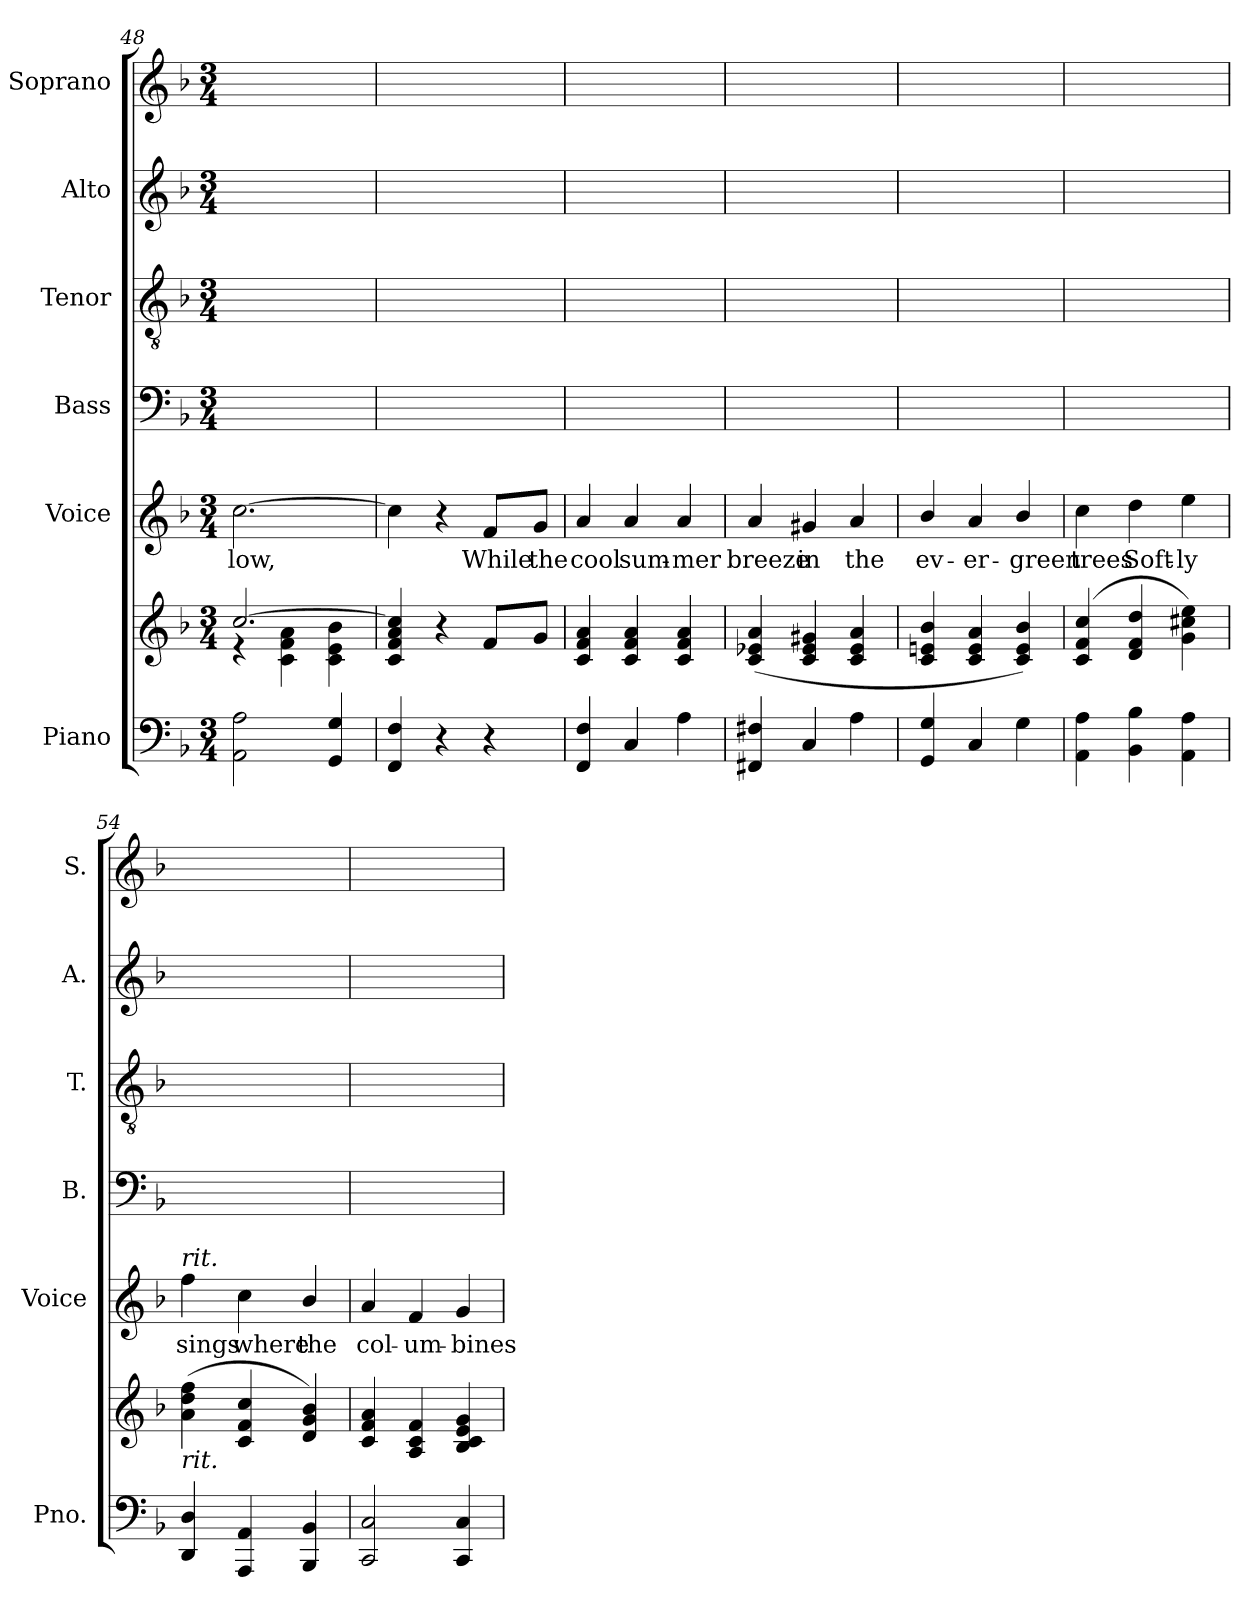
**kern	**kern	**kern	**text	**kern	**kern	**kern	**kern
*part6	*part6	*part5	*part5	*part4	*part3	*part2	*part1
*staff7	*staff6	*staff5	*staff5	*staff4	*staff3	*staff2	*staff1
*I"Piano	*	*I"Voice	*	*I"Bass	*I"Tenor	*I"Alto	*I"Soprano
*I'Pno.	*	*I'Voice	*	*I'B.	*I'T.	*I'A.	*I'S.
!!LO:LB:g=z
*clefF4	*clefG2	*clefG2	*	*clefF4	*clefGv2	*clefG2	*clefG2
*	*	*	*	*	*ITrd7c12	*	*
*k[b-]	*k[b-]	*k[b-]	*	*k[b-]	*k[b-]	*k[b-]	*k[b-]
*F:	*F:	*F:	*	*F:	*F:	*F:	*F:
*M3/4	*M3/4	*M3/4	*	*M3/4	*M3/4	*M3/4	*M3/4
=48	=48	=48	=48	=48	=48	=48	=48
*	*^	*	*	*	*	*	*
!	!	!	!	!LO:LY:b:color=#000000	!LO:N:vis=1	!LO:N:vis=1	!LO:N:vis=1	!LO:N:vis=1
2AAi\ 2Ai	[2.cci/	4r	[2.cci\	-low,	2.ryy	2.ryy	2.ryy	2.ryy
.	.	4ci\ 4fi 4ai	.	.	.	.	.	.
4GGi/ 4Gi	.	4ci\ 4ei 4b-i	.	.	.	.	.	.
=49	=49	=49	=49	=49	=49	=49	=49	=49
!	!	!	!	!	!LO:N:vis=1	!LO:N:vis=1	!LO:N:vis=1	!LO:N:vis=1
*	*v	*v	*	*	*	*	*	*
4FFi/ 4Fi	4ci/ 4fi 4ai 4cci]	4cci\]	.	2.ryy	2.ryy	2.ryy	2.ryy
4r	4r	4r	.	.	.	.	.
!	!	!	!LO:LY:b:color=#000000	!	!	!	!
4r	8fi/L	8fi/L	While	.	.	.	.
!	!	!	!LO:LY:b:color=#000000	!	!	!	!
.	8gi/J	8gi/J	the	.	.	.	.
=50	=50	=50	=50	=50	=50	=50	=50
!	!	!	!LO:LY:b:color=#000000	!LO:N:vis=1	!LO:N:vis=1	!LO:N:vis=1	!LO:N:vis=1
4FFi/ 4Fi	4ci/ 4fi 4ai	4ai/	cool	2.ryy	2.ryy	2.ryy	2.ryy
!	!	!	!LO:LY:b:color=#000000	!	!	!	!
4Ci/	4ci/ 4fi 4ai	4ai/	sum-	.	.	.	.
!	!	!	!LO:LY:b:color=#000000	!	!	!	!
4Ai\	4ci/ 4fi 4ai	4ai/	-mer	.	.	.	.
=51	=51	=51	=51	=51	=51	=51	=51
!	!	!	!LO:LY:b:color=#000000	!LO:N:vis=1	!LO:N:vis=1	!LO:N:vis=1	!LO:N:vis=1
4FF#Xi/ 4F#Xi	(4ci/ 4e-Xi 4ai	4ai/	breeze	2.ryy	2.ryy	2.ryy	2.ryy
!	!	!	!LO:LY:b:color=#000000	!	!	!	!
4Ci/	4ci/ 4e-i 4g#Xi	4g#Xi/	in	.	.	.	.
!	!	!	!LO:LY:b:color=#000000	!	!	!	!
4Ai\	4ci/ 4e-i 4ai	4ai/	the	.	.	.	.
=52	=52	=52	=52	=52	=52	=52	=52
!	!	!	!LO:LY:b:color=#000000	!LO:N:vis=1	!LO:N:vis=1	!LO:N:vis=1	!LO:N:vis=1
4GGi/ 4Gi	4ci/ 4eni 4b-i	4b-i/	ev-	2.ryy	2.ryy	2.ryy	2.ryy
!	!	!	!LO:LY:b:color=#000000	!	!	!	!
4Ci/	4ci/ 4ei 4ai	4ai/	-er-	.	.	.	.
!	!	!	!LO:LY:b:color=#000000	!	!	!	!
4Gi\	4ci/ 4ei 4b-i)	4b-i/	-green	.	.	.	.
!!LO:PB:g=z
=53	=53	=53	=53	=53	=53	=53	=53
!	!	!	!LO:LY:b:color=#000000	!LO:N:vis=1	!LO:N:vis=1	!LO:N:vis=1	!LO:N:vis=1
4AAi\ 4Ai	(4ci/ 4fi 4cci	4cci\	trees	2.ryy	2.ryy	2.ryy	2.ryy
!	!	!	!LO:LY:b:color=#000000	!	!	!	!
4BB-i\ 4B-i	4di/ 4fi 4ddi	4ddi\	Soft-	.	.	.	.
!	!	!	!LO:LY:b:color=#000000	!	!	!	!
4AAi\ 4Ai	4gi\ 4cc#Xi 4eei)	4eei\	-ly	.	.	.	.
=54	=54	=54	=54	=54	=54	=54	=54
!	!	!LO:TX:a:i:t=rit.	!	!	!	!	!
!	!LO:TX:b:i:t=rit.	!	!	!	!	!	!
!	!	!	!LO:LY:b:color=#000000	!LO:N:vis=1	!LO:N:vis=1	!LO:N:vis=1	!LO:N:vis=1
4DDi/ 4Di	(4ai\ 4ddi 4ffi	4ffi\	sings	2.ryy	2.ryy	2.ryy	2.ryy
!	!	!	!LO:LY:b:color=#000000	!	!	!	!
4AAAi/ 4AAi	4ci/ 4fi 4cci	4cci\	where	.	.	.	.
!	!	!	!LO:LY:b:color=#000000	!	!	!	!
4BBB-i/ 4BB-i	4di/ 4gi 4b-i)	4b-i/	the	.	.	.	.
=55	=55	=55	=55	=55	=55	=55	=55
!	!	!	!LO:LY:b:color=#000000	!LO:N:vis=1	!LO:N:vis=1	!LO:N:vis=1	!LO:N:vis=1
2CCi/ 2Ci	4ci/ 4fi 4ai	4ai/	col-	2.ryy	2.ryy	2.ryy	2.ryy
!	!	!	!LO:LY:b:color=#000000	!	!	!	!
.	4Ai/ 4ci 4fi	4fi/	-um-	.	.	.	.
!	!	!	!LO:LY:b:color=#000000	!	!	!	!
4CCi/ 4Ci	4B-i/ 4ci 4ei 4gi	4gi/	-bines	.	.	.	.
=	=	=	=	=	=	=	=
*-	*-	*-	*-	*-	*-	*-	*-
